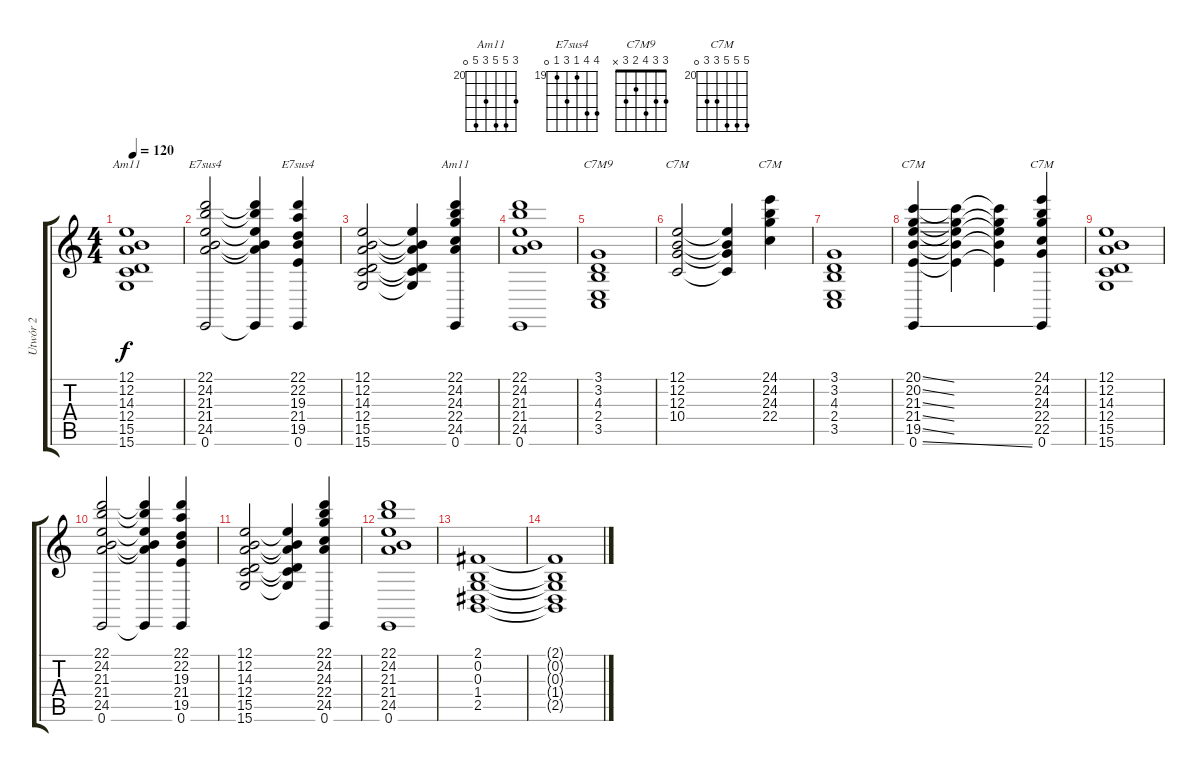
\track ("Utwór 2" "Utwór 2") {instrument acousticgrandpiano}
\staff {score tabs}
\tuning (E4 B3 G3 D3 A2 E2) {hide}
\chord ("Am11" 12 12 14 12 15 15) {firstfret 12}
\chord ("E7sus4" 22 24 21 21 24 0) {firstfret 20}
\chord ("E7sus4" 22 22 19 21 19 0) {firstfret 19}
\chord ("Am11" 22 24 24 22 24 0) {firstfret 20}
\chord ("C7M9" 3 3 4 2 3 x)
\chord ("C7M" 12 12 12 10 x x) {firstfret 10}
\chord ("C7M" 24 24 24 22 x x) {firstfret 20}
\chord ("C7M" 20 20 21 21 19 0) {firstfret 19}
\chord ("C7M" 24 24 24 22 22 0) {firstfret 20}
\ts (4 4)
\tempo 120
\clef g2
\ks c
(12.1 12.2 14.3 12.4 15.5 15.6).1{ch "Am11" dy f instrument distortionguitar} |
(22.1 24.2 21.3 21.4 24.5 0.6).2{ch "E7sus4"} (22.1{t} 24.2{t} 21.3{t} 21.4{t} 24.5{t} 0.6{t}).4 (22.1 22.2 19.3 21.4 19.5 0.6).4{ch "E7sus4"} |
(12.1 12.2 14.3 12.4 15.5 15.6).2 (12.1{t} 12.2{t} 14.3{t} 12.4{t} 15.5{t} 15.6{t}).4 (22.1 24.2 24.3 22.4 24.5 0.6).4{ch "Am11"} |
(22.1 24.2 21.3 21.4 24.5 0.6).1 |
(3.1 3.2 4.3 2.4 3.5).1{ch "C7M9"} |
(12.1 12.2 12.3 10.4).2{ch "C7M"} (12.1{t} 12.2{t} 12.3{t} 10.4{t}).4 (24.1 24.2 24.3 22.4).4{ch "C7M"} |
(3.1 3.2 4.3 2.4 3.5).1 |
(20.1{ss} 20.2{ss} 21.3{ss} 21.4{ss} 19.5{ss} 0.6{ss}).4{ch "C7M"} (20.1{t} 20.2{t} 21.3{t} 21.4{t} 19.5{t}).4 (20.1{t} 20.2{t} 21.3{t} 21.4{t} 19.5{t}).4 (24.1 24.2 24.3 22.4 22.5 0.6).4{ch "C7M"} |
(12.1 12.2 14.3 12.4 15.5 15.6).1{instrument honkytonkpiano} |
(22.1 24.2 21.3 21.4 24.5 0.6).2 (22.1{t} 24.2{t} 21.3{t} 21.4{t} 24.5{t} 0.6{t}).4 (22.1 22.2 19.3 21.4 19.5 0.6).4 |
(12.1 12.2 14.3 12.4 15.5 15.6).2 (12.1{t} 12.2{t} 14.3{t} 12.4{t} 15.5{t} 15.6{t}).4 (22.1 24.2 24.3 22.4 24.5 0.6).4 |
(22.1 24.2 21.3 21.4 24.5 0.6).1 |
(2.1 0.2 0.3 1.4 2.5).1 |
(2.1{t} 0.2{t} 0.3{t} 1.4{t} 2.5{t}).1
